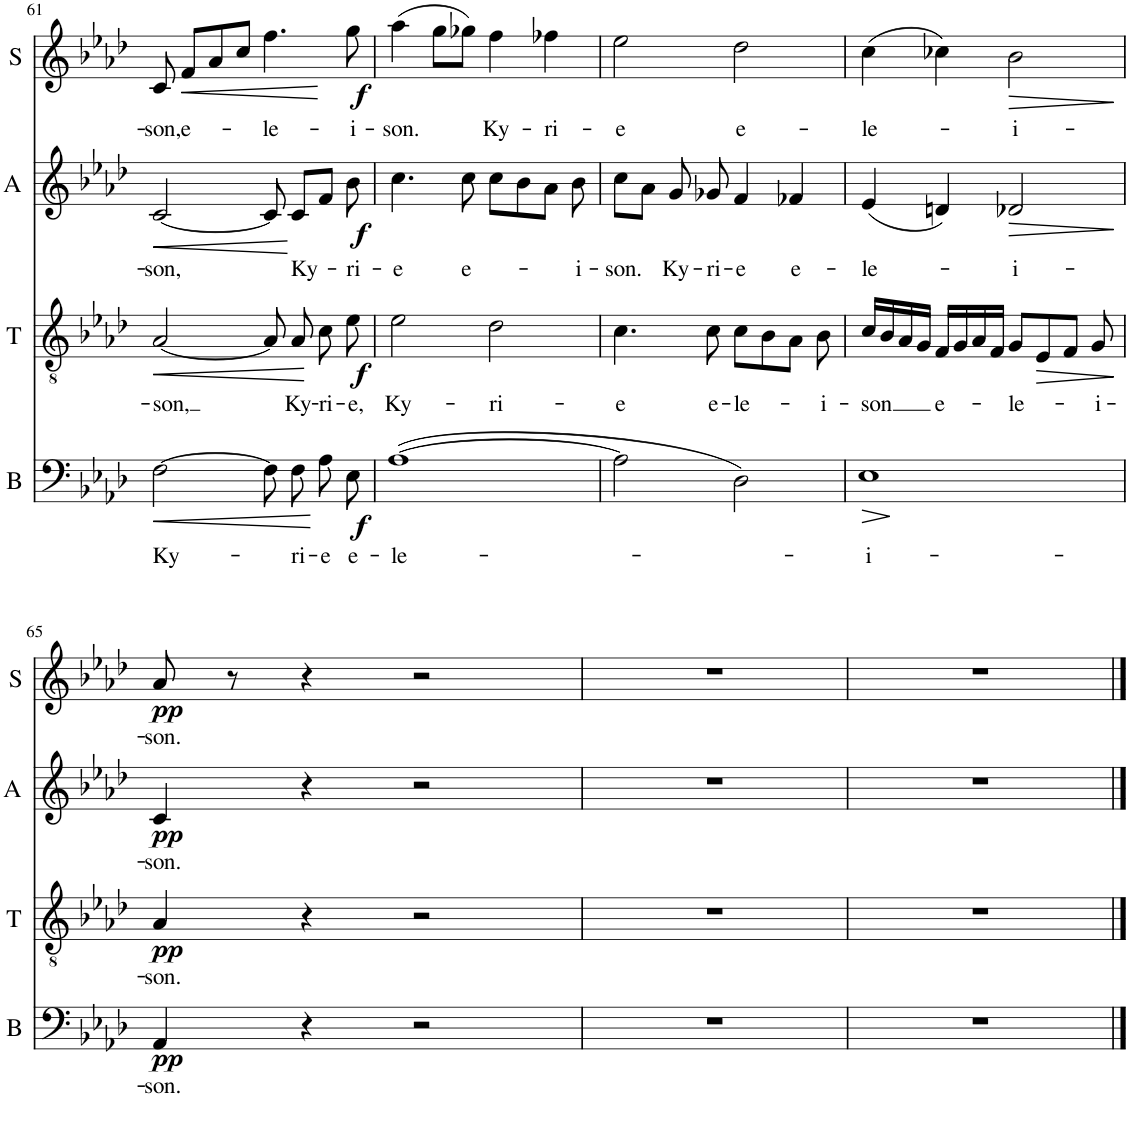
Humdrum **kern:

**kern	**text	**dynam	**kern	**text	**dynam	**kern	**text	**dynam	**kern	**text	**dynam
*part4	*part4	*part4	*part3	*part3	*part3	*part2	*part2	*part2	*part1	*part1	*part1
*staff4	*staff4	*staff4	*staff3	*staff3	*staff3	*staff2	*staff2	*staff2	*staff1	*staff1	*staff1
*I"B	*	*	*I"T	*	*	*I"A	*	*	*I"S	*	*
*I'B	*	*	*I'T	*	*	*I'A	*	*	*I'S	*	*
!!LO:PB:g=z
*clefF4	*	*	*clefGv2	*	*	*clefG2	*	*	*clefG2	*	*
*k[b-e-a-d-]	*	*	*k[b-e-a-d-]	*	*	*k[b-e-a-d-]	*	*	*k[b-e-a-d-]	*	*
*M4/4	*	*	*M4/4	*	*	*M4/4	*	*	*M4/4	*	*
=61	=61	=61	=61	=61	=61	=61	=61	=61	=61	=61	=61
!	!LO:LY:b	!LO:HP:b	!	!LO:LY:b	!LO:HP:b	!	!LO:LY:b	!LO:HP:b	!	!LO:LY:b	!
[2F\	Ky-	<	[2A-/	-son,	<	[2c/	-son,	<	8c/	-son,	.
!	!	!	!	!	!	!	!	!	!	!LO:LY:b	!LO:HP:b
.	.	.	.	.	.	.	.	.	8f/L	e-	<
.	.	.	.	.	.	.	.	.	8a-/	.	.
.	.	.	.	.	.	.	.	.	8cc/J	.	.
!	!	!	!	!	!	!	!	!	!	!LO:LY:b	!
8F\L]	.	.	8A-/]	.	.	8c/]	.	.	4.ff\	-le-	.
!	!LO:LY:b	!	!	!LO:LY:b	!	!	!LO:LY:b	!	!	!	!
8F\J	-ri-	.	8A-/	Ky-	.	8c/L	Ky-	.	.	.	.
!	!LO:LY:b	!	!	!LO:LY:b	!	!	!	!	!	!	!
8A-\L	-e	.	8c\	-ri-	.	8f/J	.	.	.	.	.
!	!LO:LY:b	!LO:DY:b	!	!LO:LY:b	!LO:DY:b	!	!LO:LY:b	!LO:DY:b	!	!LO:LY:b	!LO:DY:b
8E-\J	e-	f	8e-\	-e,	f	8b-\	-ri-	f	8gg\	-i-	f
.	.	[	.	.	[	.	.	[	.	.	[
=62	=62	=62	=62	=62	=62	=62	=62	=62	=62	=62	=62
!	!LO:LY:b	!	!	!LO:LY:b	!	!	!LO:LY:b	!	!	!LO:LY:b	!
([1A-	-le-	.	2e-\	Ky-	.	4.cc\	-e	.	(4aa-\	-son.	.
.	.	.	.	.	.	.	.	.	8gg\L	.	.
!	!	!	!	!	!	!	!LO:LY:b	!	!	!	!
.	.	.	.	.	.	8cc\	e-	.	8gg-X\J)	.	.
!	!	!	!	!LO:LY:b	!	!	!	!	!	!LO:LY:b	!
.	.	.	2d-\	-ri-	.	8cc\L	.	.	4ff\	Ky-	.
.	.	.	.	.	.	8b-\	.	.	.	.	.
!	!	!	!	!	!	!	!	!	!	!LO:LY:b	!
.	.	.	.	.	.	8a-\J	.	.	4ff-X\	-ri-	.
!	!	!	!	!	!	!	!LO:LY:b	!	!	!	!
.	.	.	.	.	.	8b-\	-i-	.	.	.	.
=63	=63	=63	=63	=63	=63	=63	=63	=63	=63	=63	=63
!	!	!	!	!LO:LY:b	!	!	!LO:LY:b	!	!	!LO:LY:b	!
2A-\]	.	.	4.c\	-e	.	8cc\L	-son.	.	2ee-\	-e	.
.	.	.	.	.	.	8a-\J	.	.	.	.	.
!	!	!	!	!	!	!	!LO:LY:b	!	!	!	!
.	.	.	.	.	.	8g/	Ky-	.	.	.	.
!	!	!	!	!LO:LY:b	!	!	!LO:LY:b	!	!	!	!
.	.	.	8c\	e-	.	8g-X/	-ri-	.	.	.	.
!	!	!	!	!LO:LY:b	!	!	!LO:LY:b	!	!	!LO:LY:b	!
2D-\)	.	.	8c\L	-le-	.	4f/	-e	.	2dd-\	e-	.
.	.	.	8B-\	.	.	.	.	.	.	.	.
!	!	!	!	!	!	!	!LO:LY:b	!	!	!	!
.	.	.	8A-\J	.	.	4f-X/	e-	.	.	.	.
!	!	!	!	!LO:LY:b	!	!	!	!	!	!	!
.	.	.	8B-\	-i-	.	.	.	.	.	.	.
=64	=64	=64	=64	=64	=64	=64	=64	=64	=64	=64	=64
!	!LO:LY:b	!LO:HP:b	!	!LO:LY:b	!	!	!LO:LY:b	!	!	!LO:LY:b	!
1E-	-i-	>	16c/LL	-son	.	(4e-/	-le-	.	(4cc\	-le-	.
.	.	.	16B-/	.	.	.	.	.	.	.	.
.	.	.	16A-/	.	.	.	.	.	.	.	.
.	.	.	16G/JJ	.	.	.	.	.	.	.	.
!	!	!	!	!LO:LY:b	!	!	!	!	!	!	!
.	.	.	16F/LL	e-	.	4dn/)	.	.	4cc-X\)	.	.
.	.	.	16G/	.	.	.	.	.	.	.	.
.	.	.	16A-/	.	.	.	.	.	.	.	.
.	.	.	16F/JJ	.	.	.	.	.	.	.	.
!	!	!	!	!LO:LY:b	!	!	!LO:LY:b	!LO:HP:b	!	!LO:LY:b	!LO:HP:b
.	.	.	8G/L	-le-	.	2d-X/	-i-	>	2b-\	-i-	>
!	!	!	!	!	!LO:HP:b	!	!	!	!	!	!
.	.	.	8E-/	.	>	.	.	.	.	.	.
.	.	.	8F/J	.	.	.	.	.	.	.	.
!	!	!	!	!LO:LY:b	!	!	!	!	!	!	!
.	.	.	8G/	-i-	.	.	.	.	.	.	.
.	.	]	.	.	]	.	.	]	.	.	]
!!LO:LB:g=z
=65	=65	=65	=65	=65	=65	=65	=65	=65	=65	=65	=65
!	!LO:LY:b	!LO:DY:b	!	!LO:LY:b	!LO:DY:b	!	!LO:LY:b	!LO:DY:b	!	!LO:LY:b	!LO:DY:b
4AA-/	-son.	pp	4A-/	-son.	pp	4c/	-son.	pp	8a-/	-son.	pp
.	.	.	.	.	.	.	.	.	8r	.	.
4r	.	.	4r	.	.	4r	.	.	4r	.	.
2r	.	.	2r	.	.	2r	.	.	2r	.	.
=66	=66	=66	=66	=66	=66	=66	=66	=66	=66	=66	=66
1r	.	.	1r	.	.	1r	.	.	1r	.	.
=67	=67	=67	=67	=67	=67	=67	=67	=67	=67	=67	=67
1r	.	.	1r	.	.	1r	.	.	1r	.	.
==	==	==	==	==	==	==	==	==	==	==	==
*-	*-	*-	*-	*-	*-	*-	*-	*-	*-	*-	*-
